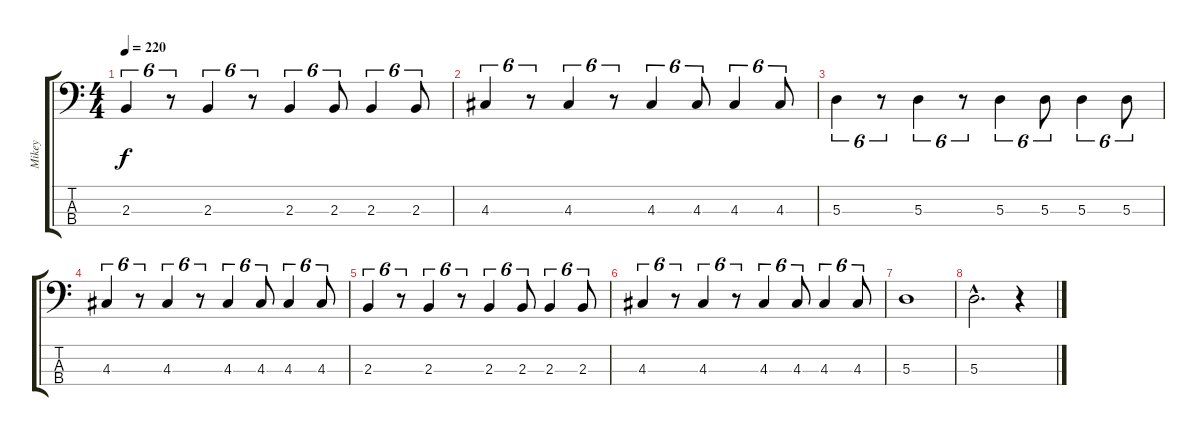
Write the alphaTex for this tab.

\track ("Mikey" "Mikey") {instrument electricbasspick}
\staff {score tabs}
\tuning (G2 D2 A1 E1) {hide}
\ts (4 4)
\tempo 220
\clef f4
\ks c
2.3.4{tu (6 4) dy f} r.8{tu (6 4)} 2.3.4{tu (6 4)} r.8{tu (6 4)} 2.3.4{tu (6 4)} 2.3.8{tu (6 4)} 2.3.4{tu (6 4)} 2.3.8{tu (6 4)} |
4.3.4{tu (6 4)} r.8{tu (6 4)} 4.3.4{tu (6 4)} r.8{tu (6 4)} 4.3.4{tu (6 4)} 4.3.8{tu (6 4)} 4.3.4{tu (6 4)} 4.3.8{tu (6 4)} |
5.3.4{tu (6 4)} r.8{tu (6 4)} 5.3.4{tu (6 4)} r.8{tu (6 4)} 5.3.4{tu (6 4)} 5.3.8{tu (6 4)} 5.3.4{tu (6 4)} 5.3.8{tu (6 4)} |
4.3.4{tu (6 4)} r.8{tu (6 4)} 4.3.4{tu (6 4)} r.8{tu (6 4)} 4.3.4{tu (6 4)} 4.3.8{tu (6 4)} 4.3.4{tu (6 4)} 4.3.8{tu (6 4)} |
2.3.4{tu (6 4)} r.8{tu (6 4)} 2.3.4{tu (6 4)} r.8{tu (6 4)} 2.3.4{tu (6 4)} 2.3.8{tu (6 4)} 2.3.4{tu (6 4)} 2.3.8{tu (6 4)} |
4.3.4{tu (6 4)} r.8{tu (6 4)} 4.3.4{tu (6 4)} r.8{tu (6 4)} 4.3.4{tu (6 4)} 4.3.8{tu (6 4)} 4.3.4{tu (6 4)} 4.3.8{tu (6 4)} |
5.3.1 |
5.3{hac}.2{d} r.4
